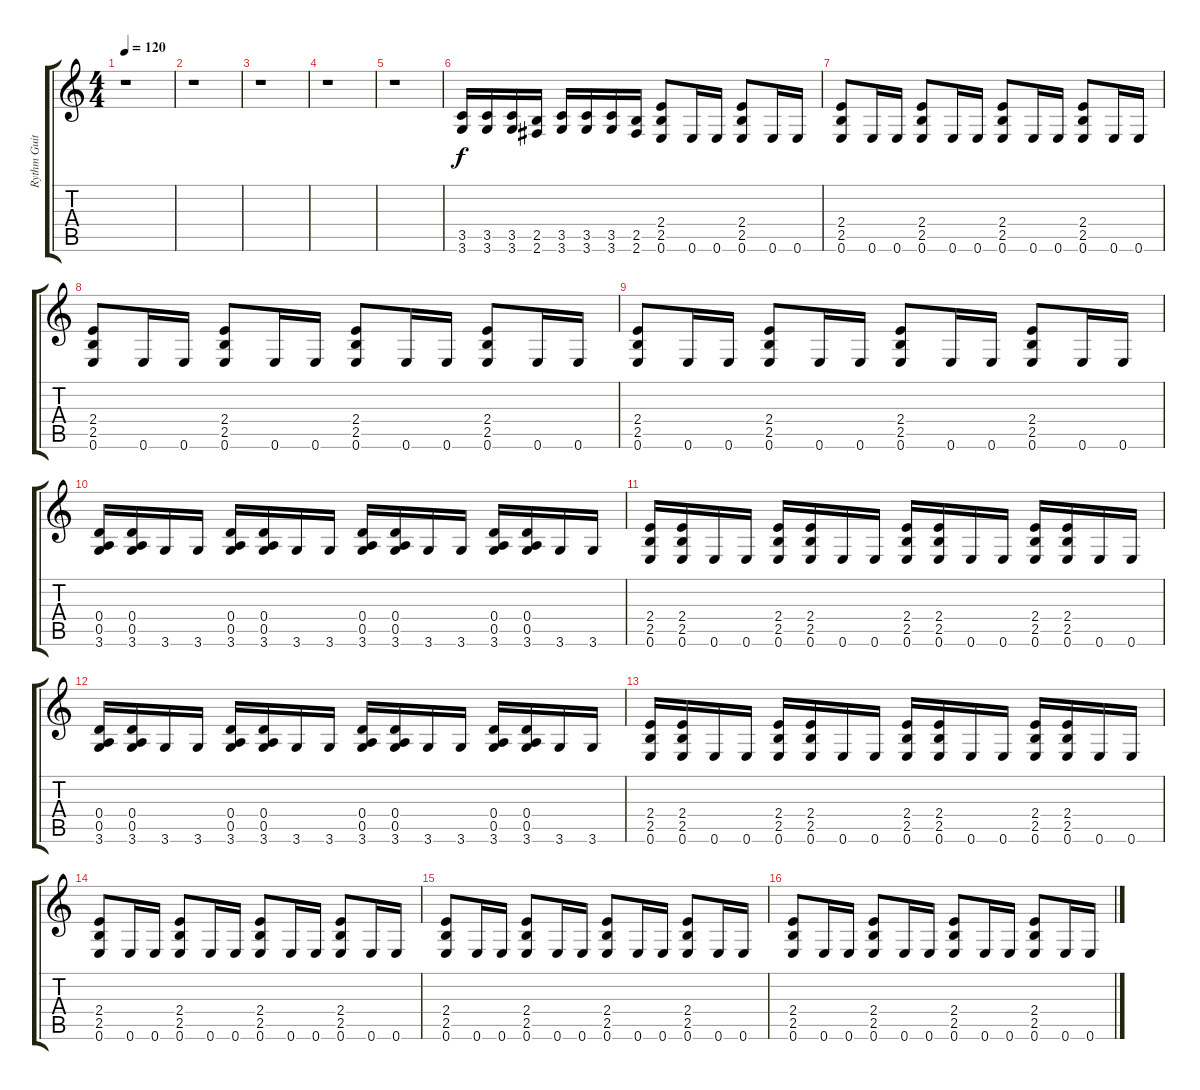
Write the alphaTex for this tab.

\track ("Rythm Guitar" "Rythm Guit") {instrument overdrivenguitar}
\staff {score tabs}
\tuning (E4 B3 G3 D3 A2 E2) {hide}
\ts (4 4)
\tempo 120
\clef g2
\ks c
r.1{dy f} |
r.1 |
r.1 |
r.1 |
r.1 |
(3.5 3.6).16 (3.5 3.6).16 (3.5 3.6).16 (2.5 2.6).16 (3.5 3.6).16 (3.5 3.6).16 (3.5 3.6).16 (2.5 2.6).16 (2.4 2.5 0.6).8 0.6.16 0.6.16 (2.4 2.5 0.6).8 0.6.16 0.6.16 |
(2.4 2.5 0.6).8 0.6.16 0.6.16 (2.4 2.5 0.6).8 0.6.16 0.6.16 (2.4 2.5 0.6).8 0.6.16 0.6.16 (2.4 2.5 0.6).8 0.6.16 0.6.16 |
(2.4 2.5 0.6).8 0.6.16 0.6.16 (2.4 2.5 0.6).8 0.6.16 0.6.16 (2.4 2.5 0.6).8 0.6.16 0.6.16 (2.4 2.5 0.6).8 0.6.16 0.6.16 |
(2.4 2.5 0.6).8 0.6.16 0.6.16 (2.4 2.5 0.6).8 0.6.16 0.6.16 (2.4 2.5 0.6).8 0.6.16 0.6.16 (2.4 2.5 0.6).8 0.6.16 0.6.16 |
(0.4 0.5 3.6).16 (0.4 0.5 3.6).16 3.6.16 3.6.16 (0.4 0.5 3.6).16 (0.4 0.5 3.6).16 3.6.16 3.6.16 (0.4 0.5 3.6).16 (0.4 0.5 3.6).16 3.6.16 3.6.16 (0.4 0.5 3.6).16 (0.4 0.5 3.6).16 3.6.16 3.6.16 |
(2.4 2.5 0.6).16 (2.4 2.5 0.6).16 0.6.16 0.6.16 (2.4 2.5 0.6).16 (2.4 2.5 0.6).16 0.6.16 0.6.16 (2.4 2.5 0.6).16 (2.4 2.5 0.6).16 0.6.16 0.6.16 (2.4 2.5 0.6).16 (2.4 2.5 0.6).16 0.6.16 0.6.16 |
(0.4 0.5 3.6).16 (0.4 0.5 3.6).16 3.6.16 3.6.16 (0.4 0.5 3.6).16 (0.4 0.5 3.6).16 3.6.16 3.6.16 (0.4 0.5 3.6).16 (0.4 0.5 3.6).16 3.6.16 3.6.16 (0.4 0.5 3.6).16 (0.4 0.5 3.6).16 3.6.16 3.6.16 |
(2.4 2.5 0.6).16 (2.4 2.5 0.6).16 0.6.16 0.6.16 (2.4 2.5 0.6).16 (2.4 2.5 0.6).16 0.6.16 0.6.16 (2.4 2.5 0.6).16 (2.4 2.5 0.6).16 0.6.16 0.6.16 (2.4 2.5 0.6).16 (2.4 2.5 0.6).16 0.6.16 0.6.16 |
(2.4 2.5 0.6).8 0.6.16 0.6.16 (2.4 2.5 0.6).8 0.6.16 0.6.16 (2.4 2.5 0.6).8 0.6.16 0.6.16 (2.4 2.5 0.6).8 0.6.16 0.6.16 |
(2.4 2.5 0.6).8 0.6.16 0.6.16 (2.4 2.5 0.6).8 0.6.16 0.6.16 (2.4 2.5 0.6).8 0.6.16 0.6.16 (2.4 2.5 0.6).8 0.6.16 0.6.16 |
(2.4 2.5 0.6).8 0.6.16 0.6.16 (2.4 2.5 0.6).8 0.6.16 0.6.16 (2.4 2.5 0.6).8 0.6.16 0.6.16 (2.4 2.5 0.6).8 0.6.16 0.6.16
